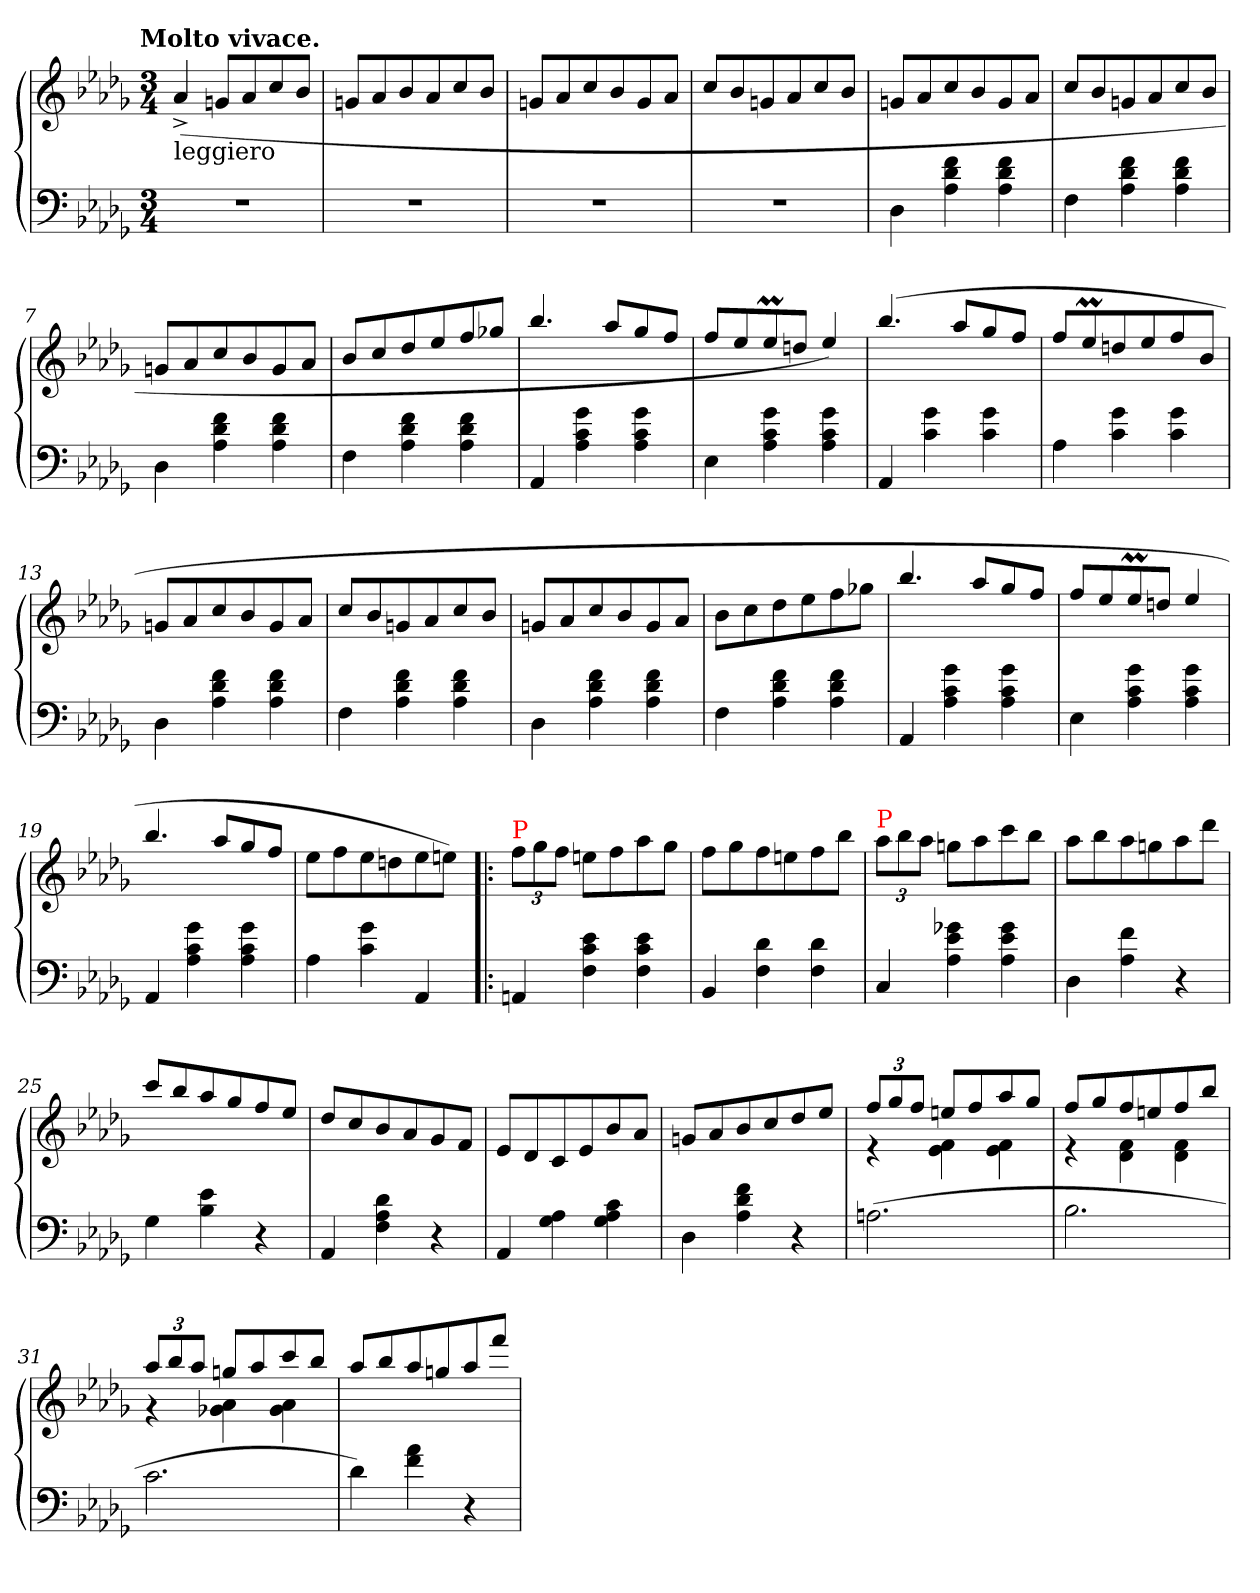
**kern	**kern
*part1	*part1
*staff2	*staff1
*clefF4	*clefG2
*k[b-e-a-d-g-]	*k[b-e-a-d-g-]
*D-:	*D-:
!!LO:TX:omd:t=Molto vivace.
*M3/4	*M3/4
*MM164	*MM164
=1	=1
!	!LO:TX:b:t=leggiero
2.rF	(>4a-^<
.	8gnL
.	8a-
.	8cc
.	8b-J
=2	=2
2.rF	8gnL
.	8a-
.	8b-
.	8a-
.	8cc
.	8b-J
=3	=3
2.rF	8gnL
.	8a-
.	8cc
.	8b-
.	8g
.	8a-J
=4	=4
2.rF	8ccL
.	8b-
.	8gn
.	8a-
.	8cc
.	8b-J
=5	=5
4D-	8gnL
.	8a-
4f 4d- 4A-	8cc
.	8b-
4f 4d- 4A-	8g
.	8a-J
=6	=6
4F	8ccL
.	8b-
4f 4d- 4A-	8gn
.	8a-
4f 4d- 4A-	8cc
.	8b-J
=7	=7
4D-	8gnL
.	8a-
4f 4d- 4A-	8cc
.	8b-
4f 4d- 4A-	8g
.	8a-J
=8	=8
4F	8b-/L
.	8cc/
4f 4d- 4A-	8dd-/
.	8ee-/
4f 4d- 4A-	8ff/
.	8gg-X/J
=9	=9
4AA-	4.bb-/
4g-\ 4c\ 4A-\	.
.	8aa-/L
4g-\ 4c\ 4A-\	8gg-/
.	8ff/J
=10	=10
4E-	8ff/L
.	8ee-/
4g-\ 4c\ 4A-\	8ee-M/
.	8ddn/J
4g-\ 4c\ 4A-\	4ee-/)
=11	=11
4AA-	(>4.bb-/
4g-\ 4c\	.
.	8aa-/L
4g-\ 4c\	8gg-/
.	8ff/J
=12	=12
4A-	8ff/L
.	8ee-M/
4g-\ 4c\	8ddn/
.	8ee-/
4g-\ 4c\	8ff/
.	8b-/J
=13	=13
4D-	8gnL
.	8a-
4f 4d- 4A-	8cc
.	8b-
4f 4d- 4A-	8g
.	8a-J
=14	=14
4F	8ccL
.	8b-
4f 4d- 4A-	8gn
.	8a-
4f 4d- 4A-	8cc
.	8b-J
=15	=15
4D-	8gnL
.	8a-
4f 4d- 4A-	8cc
.	8b-
4f 4d- 4A-	8g
.	8a-J
=16	=16
4F	8b-\L
.	8cc
4f 4d- 4A-	8dd-
.	8ee-
4f 4d- 4A-	8ff
.	8gg-XJ
=17	=17
4AA-	4.bb-/
4g-\ 4c\ 4A-\	.
.	8aa-/L
4g-\ 4c\ 4A-\	8gg-/
.	8ff/J
=18	=18
4E-	8ff/L
.	8ee-/
4g-\ 4c\ 4A-\	8ee-M/
.	8ddn/J
4g-\ 4c\ 4A-\	4ee-/
=19	=19
4AA-	4.bb-/
4g-\ 4c\ 4A-\	.
.	8aa-/L
4g-\ 4c\ 4A-\	8gg-/
.	8ff/J
=20	=20
4A-	8ee-L
.	8ff
4g- 4c	8ee-
.	8ddn
4AA-	8ee-
.	8eenJ)
=21!|:	=21!|:
*	*Xbrackettup
!	!LO:TX:a:color=red:t=P
4AAn	12ffL
.	12gg-
.	12ffJ
4e- 4c 4F	8eenL
.	8ff
4e- 4c 4F	8aa-
.	8gg-J
=22	=22
4BB-	8ffL
.	8gg-
4d- 4F	8ff
.	8een
4d- 4F	8ff
.	8bb-J
=23	=23
!	!LO:TX:a:color=red:t=P
4C	12aa-L
.	12bb-
.	12aa-J
4g-X 4e- 4A-	8ggnL
.	8aa-
4g- 4e- 4A-	8ccc
.	8bb-J
=24	=24
4D-	8aa-L
.	8bb-
4f 4A-	8aa-
.	8ggn
4r	8aa-
.	8ddd-J
=25	=25
4G-	8ccc/L
.	8bb-/
4e-\ 4B-\	8aa-/
.	8gg-/
4r	8ff/
.	8ee-/J
=26	=26
4AA-	8dd-L
.	8cc
4d- 4A- 4F	8b-
.	8a-
4r	8g-
.	8fJ
=27	=27
4AA-	8e-L
.	8d-
4A- 4G-	8c
.	8e-
4c 4A- 4G-	8b-
.	8a-J
=28	=28
4D-	8gn/L
.	8a-/
4f 4d- 4A-	8b-/
.	8cc/
4r	8dd-/
.	8ee-/J
=29	=29
*	*^
(>2.An	12ffL	4re
.	12gg-	.
.	12ffJ	.
.	8eenL	4f 4e-
.	8ff	.
.	8aa-	4f 4e-
.	8gg-J	.
=30	=30	=30
2.B-	8ffL	4re
.	8gg-	.
.	8ff	4f 4d-
.	8een	.
.	8ff	4f 4d-
.	8bb-J	.
=31	=31	=31
2.c	12aa-L	4r
.	12bb-	.
.	12aa-J	.
.	8ggnL	4a- 4g-X
.	8aa-	.
.	8ccc	4a- 4g-
.	8bb-J	.
*	*v	*v
=32	=32
4d-)	8aa-/L
.	8bb-/
4a-\ 4f\	8aa-/
.	8ggn/
4r	8aa-/
.	8fff/J
=	=
*-	*-
